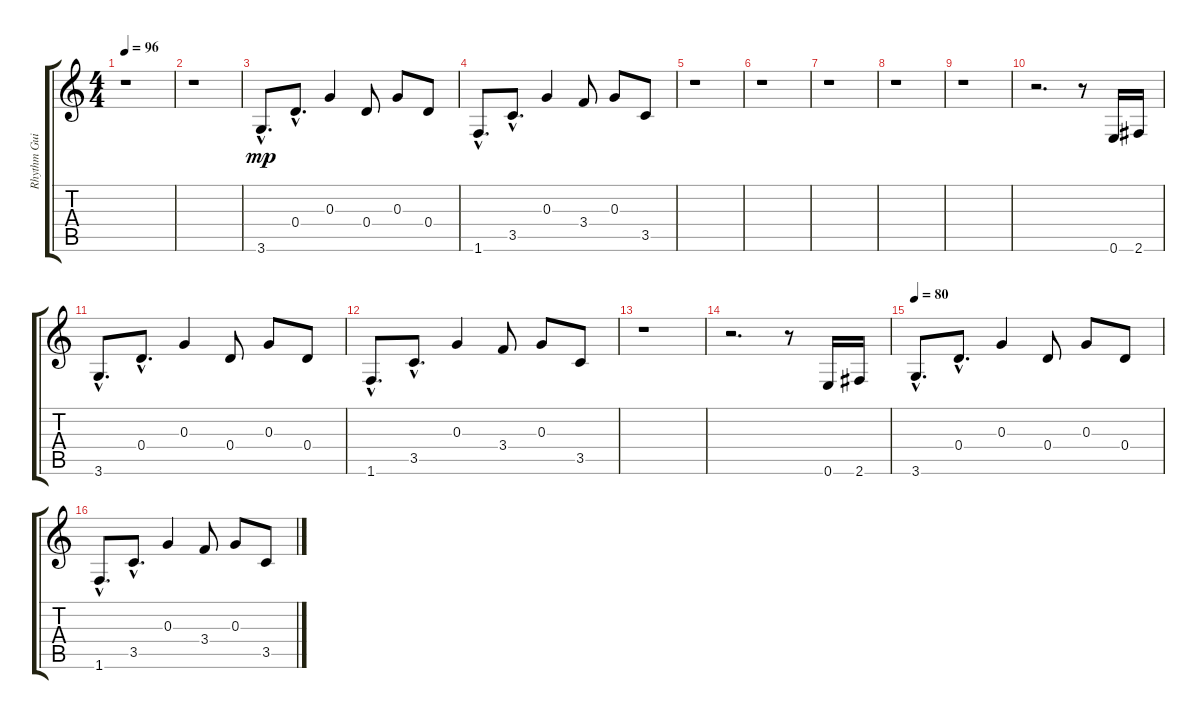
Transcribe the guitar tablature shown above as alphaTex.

\track ("Rhythm Guitar" "Rhythm Gui") {instrument electricguitarclean}
\staff {score tabs}
\tuning (E4 B3 G3 D3 A2 E2) {hide}
\ts (4 4)
\tempo 96
\clef g2
\ks c
r.1{dy f} |
r.1 |
3.6{hac}.8{d dy mp} 0.4{hac}.8{d} 0.3.4 0.4.8 0.3.8 0.4.8 |
1.6{hac}.8{d} 3.5{hac}.8{d} 0.3.4 3.4.8 0.3.8 3.5.8 |
r.1 |
r.1 |
r.1 |
r.1 |
r.1 |
r.2{d} r.8 0.6.16 2.6.16 |
3.6{hac}.8{d} 0.4{hac}.8{d} 0.3.4 0.4.8 0.3.8 0.4.8 |
1.6{hac}.8{d} 3.5{hac}.8{d} 0.3.4 3.4.8 0.3.8 3.5.8 |
r.1 |
r.2{d} r.8 0.6.16 2.6.16 |
\tempo 80
3.6{hac}.8{d} 0.4{hac}.8{d} 0.3.4 0.4.8 0.3.8 0.4.8 |
1.6{hac}.8{d} 3.5{hac}.8{d} 0.3.4 3.4.8 0.3.8 3.5.8
